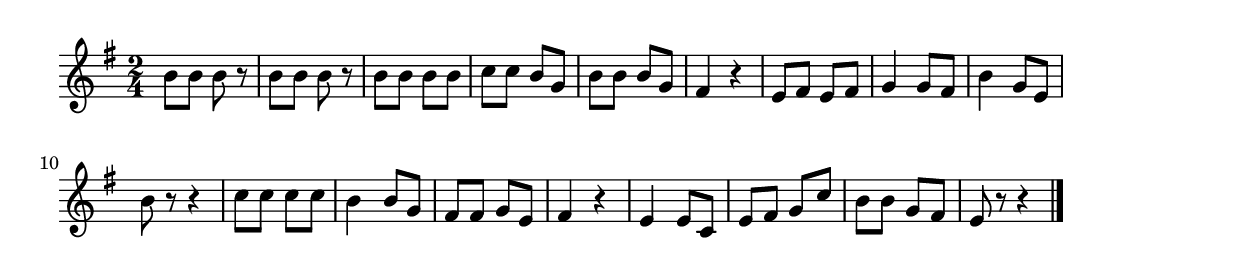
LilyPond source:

\version "2.18.2"

% ないしょ話(ないしょないしょないしょのはなしはあのねのね)
% \index{ないしょ@ないしょ話(ないしょないしょないしょのはなしはあのねのね)}

\score {

\layout {
line-width = #170
indent = 0\mm
}

\relative c'' {
\key e \minor
\time 2/4
\set Score.tempoHideNote = ##t
\tempo 4=120
\numericTimeSignature

b8 b b r |
b b b r |
b b b b |
c c b g |
b b b g |
fis4 r |
e8 fis e fis |
g4 g8 fis |
b4 g8 e
b' r r4 |
c8 c c c |
b4 b8 g |
fis fis g e |
fis4 r |
e4 e8 c |
e fis g c |
b b g fis |
e r r4 |



\bar "|."
}

\midi {}

}